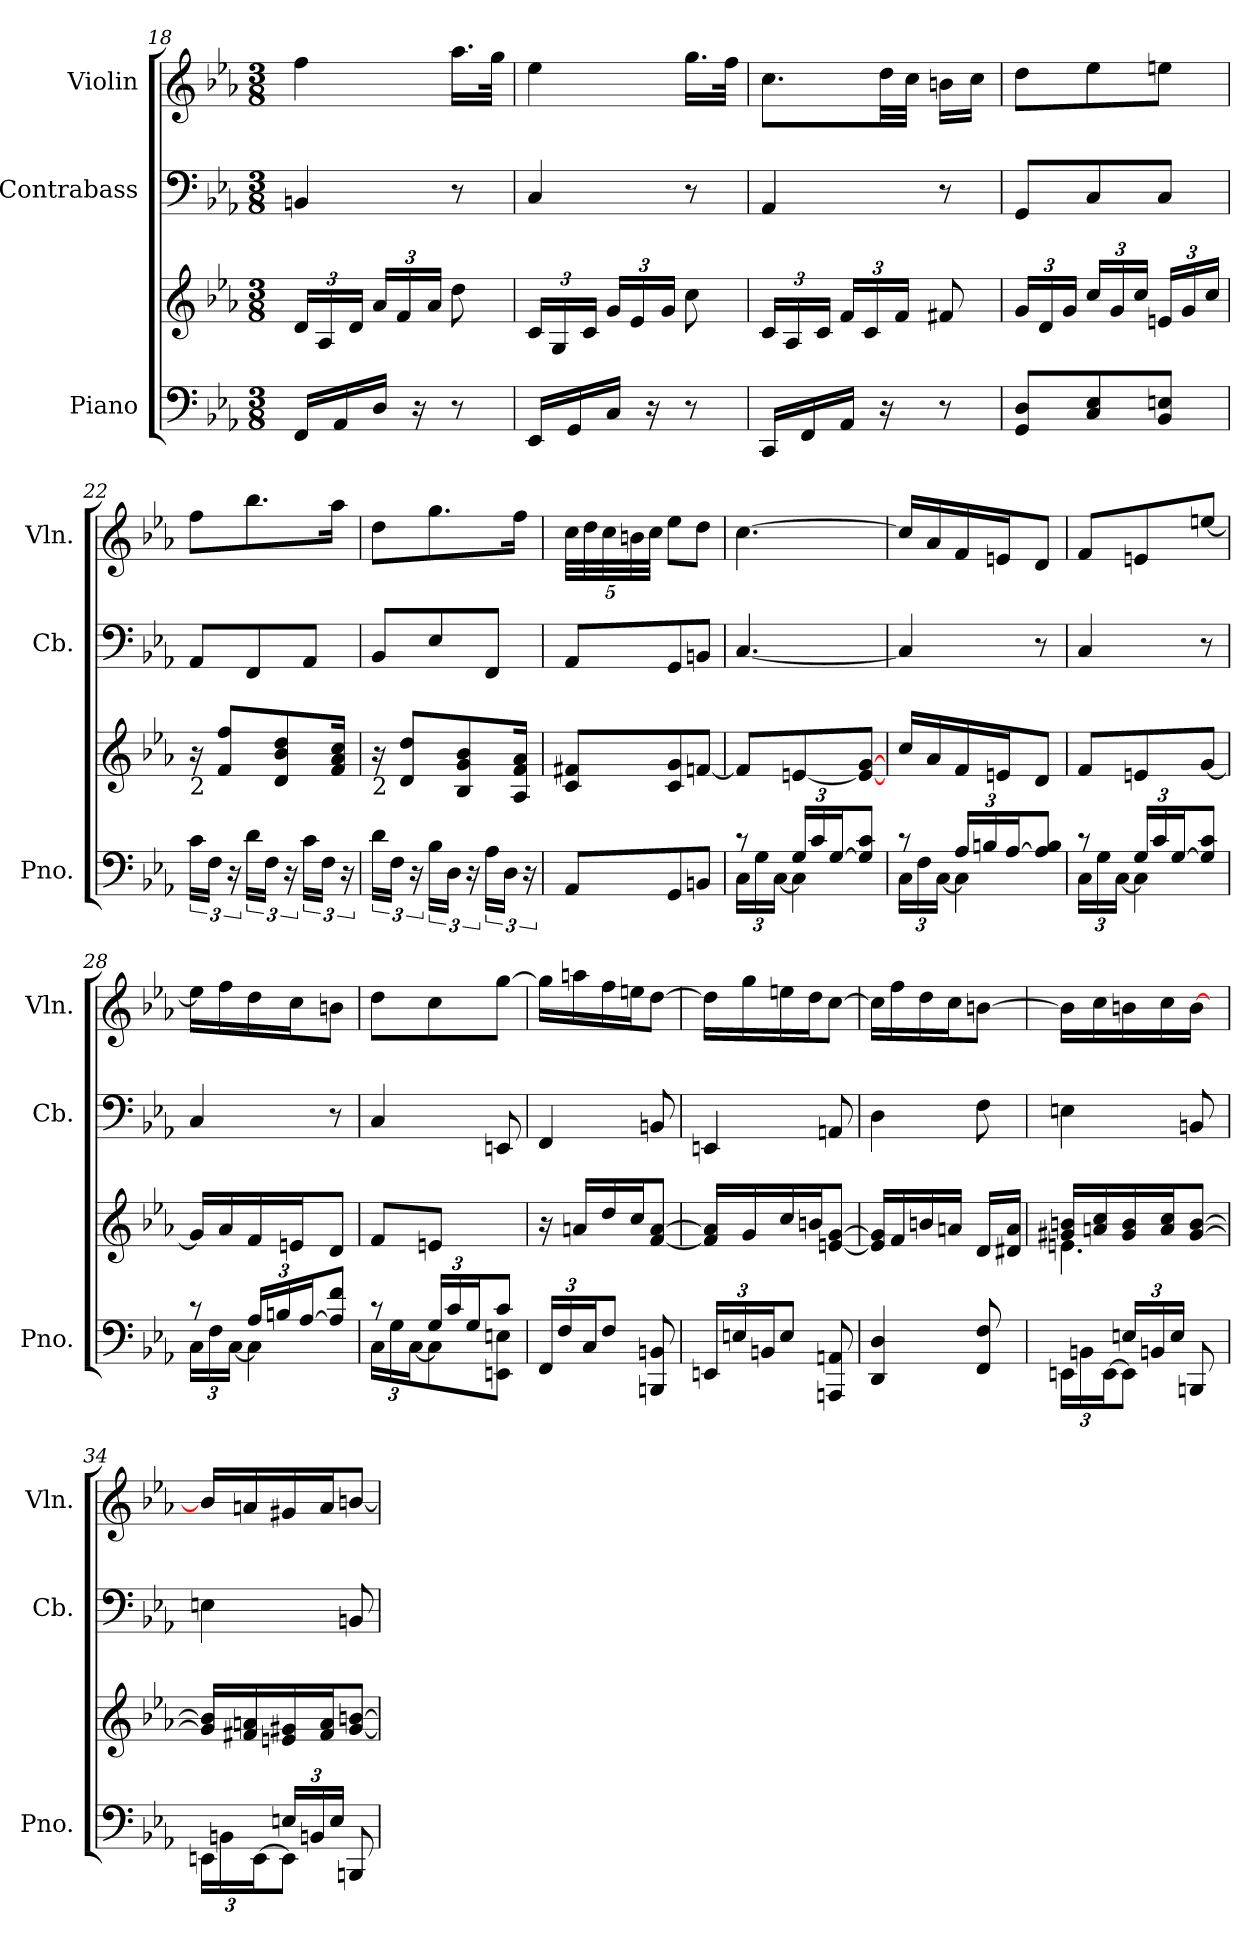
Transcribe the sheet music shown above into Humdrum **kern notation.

**kern	**kern	**kern	**kern
*part3	*part3	*part2	*part1
*staff4	*staff3	*staff2	*staff1
*I"Piano	*	*I"Contrabass	*I"Violin
*I'Pno.	*	*I'Cb.	*I'Vln.
!!LO:LB:g=z
*clefF4	*clefG2	*clefF4	*clefG2
*	*	*ITrd7c12	*
*k[b-e-a-]	*k[b-e-a-]	*k[b-e-a-]	*k[b-e-a-]
*c:	*c:	*c:	*c:
*M3/8	*M3/8	*M3/8	*M3/8
=18	=18	=18	=18
16FF/LL	24d/LL	4BBBn/	4ff\
.	24A-/	.	.
16AA-/	.	.	.
.	24d/JJ	.	.
16D/JJ	24a-/LL	.	.
.	24f/	.	.
16r	.	.	.
.	24a-/JJ	.	.
8r	8dd\	8r	16.aa-\LL
.	.	.	32gg\JJk
=19	=19	=19	=19
16EE-/LL	24c/LL	4CC/	4ee-\
.	24G/	.	.
16GG/	.	.	.
.	24c/JJ	.	.
16C/JJ	24g/LL	.	.
.	24e-/	.	.
16r	.	.	.
.	24g/JJ	.	.
8r	8cc\	8r	16.gg\LL
.	.	.	32ff\JJk
=20	=20	=20	=20
16CC/LL	24c/LL	4AAA-/	8.cc\L
.	24A-/	.	.
16FF/	.	.	.
.	24c/JJ	.	.
16AA-/JJ	24f/LL	.	.
.	24c/	.	.
16r	.	.	32dd\LL
.	24f/JJ	.	.
.	.	.	32cc\JJJ
8r	8f#X/	8r	16bn\LL
.	.	.	16cc\JJ
=21	=21	=21	=21
8GG/ 8D/L	24g/LL	8GGG/L	8dd\L
.	24d/	.	.
.	24g/JJ	.	.
8C/ 8E-/	24cc/LL	8CC/	8ee-\
.	24g/	.	.
.	24cc/JJ	.	.
8BB-/ 8En/J	24en/LL	8CC/J	8een\J
.	24g/	.	.
.	24cc/JJ	.	.
!!LO:LB:g=z
=22	=22	=22	=22
!	!LO:TX:b:t=2	!	!
24c\LL	16r	8AAA-/L	8ff\L
24F\JJ	.	.	.
.	8f/ 8ff/L	.	.
24r	.	.	.
24d\LL	.	8FFF/	8.bb-\
24F\JJ	.	.	.
.	8d/ 8b-/ 8dd/	.	.
24r	.	.	.
24c\LL	.	8AAA-/J	.
24F\JJ	.	.	.
.	16f/ 16a-/ 16cc/Jk	.	16aa-\Jk
24r	.	.	.
=23	=23	=23	=23
!	!LO:TX:b:t=2	!	!
24d\LL	16r	8BBB-/L	8dd\L
24F\JJ	.	.	.
.	8d/ 8dd/L	.	.
24r	.	.	.
24B-\LL	.	8EE-/	8.gg\
24D\JJ	.	.	.
.	8B-/ 8g/ 8b-/	.	.
24r	.	.	.
24A-\LL	.	8FFF/J	.
24D\JJ	.	.	.
.	16A-/ 16f/ 16a-/Jk	.	16ff\Jk
24r	.	.	.
=24	=24	=24	=24
8AA-/L	8c/ 8f#X/L	8AAA-/L	40cc\LLL
.	.	.	40dd\
.	.	.	40cc\
.	.	.	40bn\
.	.	.	40cc\JJJ
8GG/	8c/ 8g/	8GGG/	8ee-\L
8BBn/J	[8fn/J	8BBBn/J	8dd\J
=25	=25	=25	=25
*^	*	*	*
8rc	24C\LL	8f/L]	[4.CC/	[4.cc\
.	24G\	.	.	.
.	[<24C\JJ	.	.	.
24G/LL	4C\]	[8en/	.	.
24c/	.	.	.	.
[>24G/J	.	.	.	.
8G/] 8c/J	.	8e/_ [8g/J	.	.
!!LO:PB:g=z
=26	=26	=26	=26	=26
8rc	24C\LL	16cc/LL	4CC/]	16cc/LL]
.	24F\	.	.	.
.	.	16a-/	.	16a-/
.	[<24C\JJ	.	.	.
24A-/LL	4C\]	16f/	.	16f/
24Bn/	.	.	.	.
.	.	16en/J	.	16en/J
[>24A-/J	.	.	.	.
8A-/] 8B/J	.	8d/J	8r	8d/J
=27	=27	=27	=27	=27
8rc	24C\LL	8f/L	4CC/	8f/L
.	24G\	.	.	.
.	[<24C\JJ	.	.	.
24G/LL	4C\]	8en/	.	8en/
24c/	.	.	.	.
[>24G/J	.	.	.	.
8G/] 8c/J	.	[8g/J	8r	[8een/J
=28	=28	=28	=28	=28
8rc	24C\LL	16g/LL]	4CC/	16een\LL]
.	24F\	.	.	.
.	.	16a-/	.	16ff\
.	[<24C\JJ	.	.	.
24A-/LL	4C\]	16f/	.	16dd\
24Bn/	.	.	.	.
.	.	16en/J	.	16cc\J
[>24A-/J	.	.	.	.
8A-/] 8f/J	.	8d/J	8r	8bn\J
=29	=29	=29	=29	=29
8rc	24C\LL	8f/L	4CC/	8dd\L
.	24G\	.	.	.
.	[<24C\J	.	.	.
24G/LL	8C\]	8en/J	.	8cc\
24c/	.	.	.	.
24G/J	.	.	.	.
8c/J	8EEn\ 8En\J	8ryy	8EEEn/	[8gg\J
*v	*v	*	*	*
!!LO:LB:g=z
=30	=30	=30	=30
24FF/LL	16r	4FFF/	16gg\LL]
24F/	.	.	.
.	16an/LL	.	16aan\
24C/J	.	.	.
8F/J	16dd/	.	16ff\
.	16cc/J	.	16een\J
8BBBn/ 8BBn/	[8f/ [8a/J	8BBBn/	[8dd\J
=31	=31	=31	=31
24EEn/LL	16f/] 16an/]LL	4EEEn/	16dd\LL]
24En/	.	.	.
.	16g/	.	16gg\
24BBn/J	.	.	.
8E/J	16cc/	.	16een\
.	16bn/J	.	16dd\J
8AAAn/ 8AAn/	[8en/ [8g/J	8AAAn/	[8cc\J
=32	=32	=32	=32
4DD/ 4D/	16e/] 16g/]LL	4DD\	16cc\LL]
.	16f/	.	16ff\
.	16bn/	.	16dd\
.	16an/JJ	.	16cc\J
8FF/ 8F/	16d/LL	8FF\	[8bn\J
.	16d#X/ 16a/JJ	.	.
=33	=33	=33	=33
*^	*^	*	*
8ryy	24EEn\LL	16g#X/ 16bn/LL	4.en\	4EEn\	16bn\LL]
.	24BBn\	.	.	.	.
.	.	16an/ 16cc/	.	.	16cc\
.	[<24EE\J	.	.	.	.
24En/LL	8EE\J]	16g#/ 16b/	.	.	16b\
24BBn/	.	.	.	.	.
.	.	16a/ 16cc/J	.	.	16cc\
24E/JJ	.	.	.	.	.
8BBBn/	8ryy	[>8g#/ [>8b/J	.	8BBBn/	[16b\JJ
.	.	.	.	.	16ryy
*	*	*v	*v	*	*
!!LO:LB:g=z
=34	=34	=34	=34	=34
8ryy	24EEn\LL	16g#/] 16b/]LL	4EEn\	16bn/LL]
.	24BBn\	.	.	.
.	.	16f#X/ 16an/	.	16an/
.	[<24EE\J	.	.	.
24En/LL	8EE\J]	16en/ 16g#X/	.	16g#X/
24BBn/	.	.	.	.
.	.	16f#/ 16a/J	.	16a/J
24E/JJ	.	.	.	.
8BBBn/	8ryy	[8g#/ [8bn/J	8BBBn/	[8b/J
*v	*v	*	*	*
=	=	=	=
*-	*-	*-	*-
